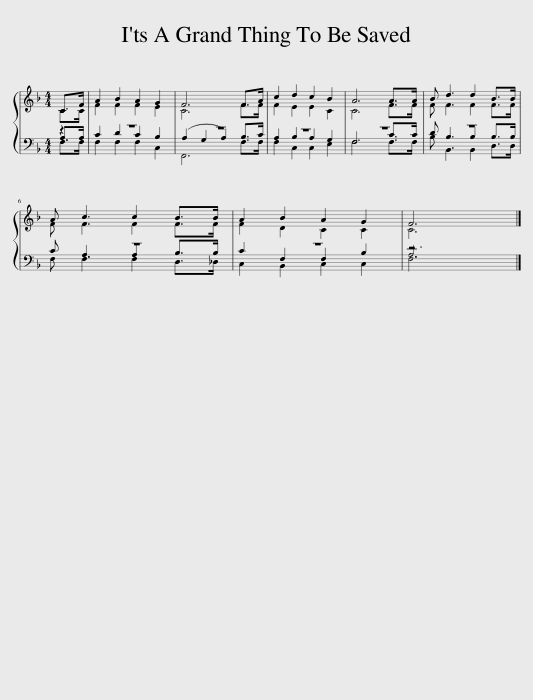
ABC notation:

X:1
%%score { ( 1 2 ) | ( 3 4 ) }
L:1/8
M:4/4
I:linebreak $
K:F
V:1 treble
V:2 treble
V:3 bass
V:4 bass
V:1
 C>F | A2 B2 A2 G2 | F6 F>A | c2 d2 c2 B2 | A6 A>A | %5
 B d3 d2 B>B |$ A c3 c2 B>B | A2 B2 A2 G2 | F6 |] %9
V:2
 C>C | F2 F2 F2 E2 | C6 F>F | F2 E2 E2 C2 | C6 F>F | %5
 F F3 F2 F>F |$ F F3 F2 F>F | F2 D2 C2 C2 | C6 |] %9
V:3
 A,>A, | C2 D2 C2 B,2 | (A,2 G,2 A,2) B,>C | A,2 B,2 A,2 G,2 | F,6 C>C | %5
 D B,3 B,2 B,>B, |$ C A,3 A,2 B,>B, | C2 F,2 F,2 B,2 | A,6 |] %9
V:4
 F,>F, | F,2 F,2 F,2 C,2 | F,,6 F,>F, | F,2 C,2 C,2 E,2 | F,6 F,>F, | %5
 B, B,,3 B,,2 D,>D, |$ F, F,3 F,2 D,>_D, | C,2 B,,2 C,2 C,2 | F,6 |] %9
